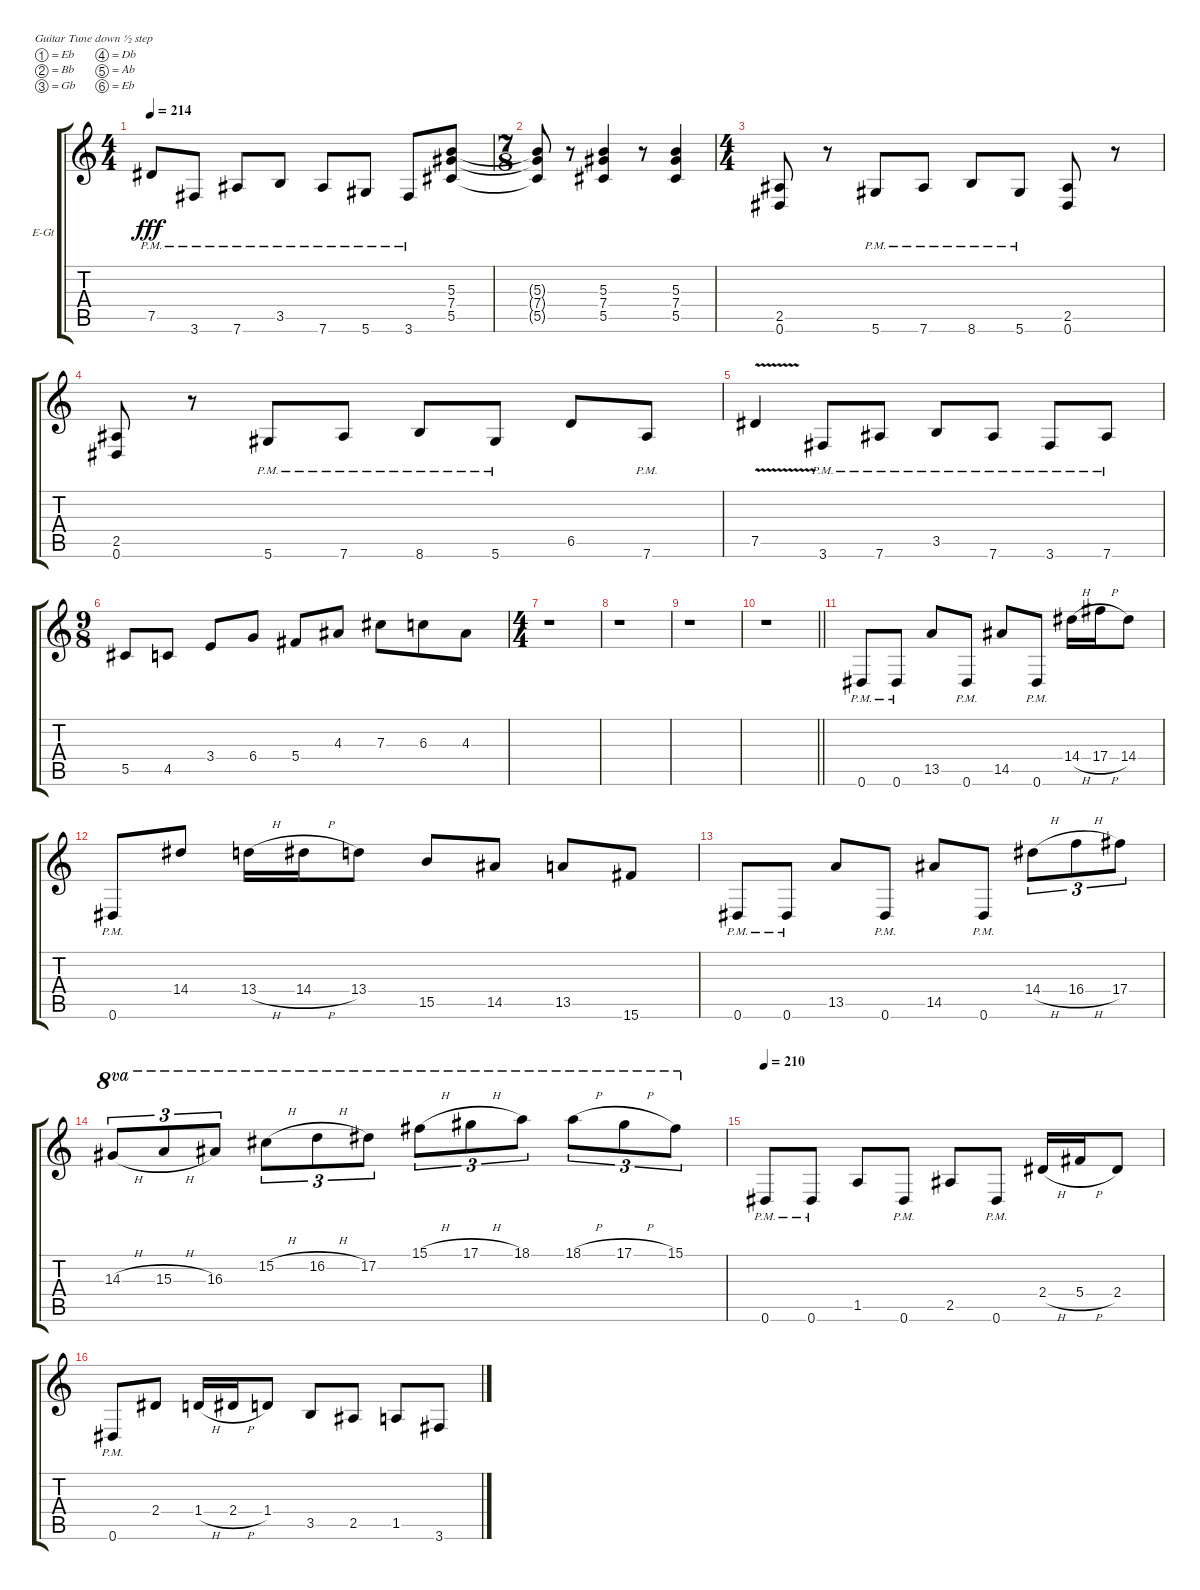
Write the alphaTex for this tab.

\bracketExtendMode groupsimilarinstruments
\firstSystemTrackNameOrientation horizontal
\otherSystemsTrackNameOrientation horizontal
\track ("Luke Hoskin" "E-Gt") {instrument distortionguitar}
\staff {score tabs}
\tuning (Eb4 Bb3 Gb3 Db3 Ab2 Eb2)
\ts (4 4)
\tempo 214
\clef g2
\ks c
7.5{pm t}.8{dy fff} 3.6{pm}.8 7.6{pm}.8 3.5{pm}.8 7.6{pm}.8 5.6{pm}.8 3.6{pm}.8 (5.3 7.4 5.5).8 |
\ts (7 8)
\beaming (8 2 2 2 2)
(5.3{t} 7.4{t} 5.5{t}).8 r.8 (5.3 7.4 5.5).4 r.8 (5.3 7.4 5.5).4 |
\ts (4 4)
\beaming (8 2 2 2 2)
(2.5 0.6).8 r.8 5.6{pm}.8 7.6{pm}.8 8.6{pm}.8 5.6{pm}.8 (2.5 0.6).8 r.8 |
(2.5 0.6).8 r.8 5.6{pm}.8 7.6{pm}.8 8.6{pm}.8 5.6{pm}.8 6.5.8 7.6{pm}.8 |
7.5{v}.4 3.6{pm}.8 7.6{pm}.8 3.5{pm}.8 7.6{pm}.8 3.6{pm}.8 7.6{pm}.8 |
\ts (9 8)
\beaming (8 2 2 2 3)
5.5.8 4.5.8 3.4.8 6.4.8 5.4.8 4.3.8 7.3.8 6.3.8 4.3.8 |
\ts (4 4)
\beaming (8 2 2 2 2)
r.1 |
r.1 |
r.1 |
\barLineRight lightlight
r.1 |
0.6{pm}.8 0.6{pm}.8 13.5.8 0.6{pm}.8 14.5.8 0.6{pm}.8 14.4{h}.16 17.4{h}.16 14.4.8 |
0.6{pm}.8 14.4.8 13.4{h}.16 14.4{h}.16 13.4.8 15.5.8 14.5.8 13.5.8 15.6.8 |
0.6{pm}.8 0.6{pm}.8 13.5.8 0.6{pm}.8 14.5.8 0.6{pm}.8 14.4{h}.8{tu (3 2)} 16.4{h}.8{tu (3 2)} 17.4.8{tu (3 2)} |
14.3{h}.8{tu (3 2) ot 8va} 15.3{h}.8{tu (3 2) ot 8va} 16.3.8{tu (3 2) ot 8va} 15.2{h}.8{tu (3 2) ot 8va} 16.2{h}.8{tu (3 2) ot 8va} 17.2.8{tu (3 2) ot 8va} 15.1{h}.8{tu (3 2) ot 8va} 17.1{h}.8{tu (3 2) ot 8va} 18.1.8{tu (3 2) ot 8va} 18.1{h}.8{tu (3 2) ot 8va} 17.1{h}.8{tu (3 2) ot 8va} 15.1.8{tu (3 2) ot 8va} |
\tempo 210
0.6{pm}.8 0.6{pm}.8 1.5.8 0.6{pm}.8 2.5.8 0.6{pm}.8 2.4{h}.16 5.4{h}.16 2.4.8 |
0.6{pm}.8 2.4.8 1.4{h}.16 2.4{h}.16 1.4.8 3.5.8 2.5.8 1.5.8 3.6.8
